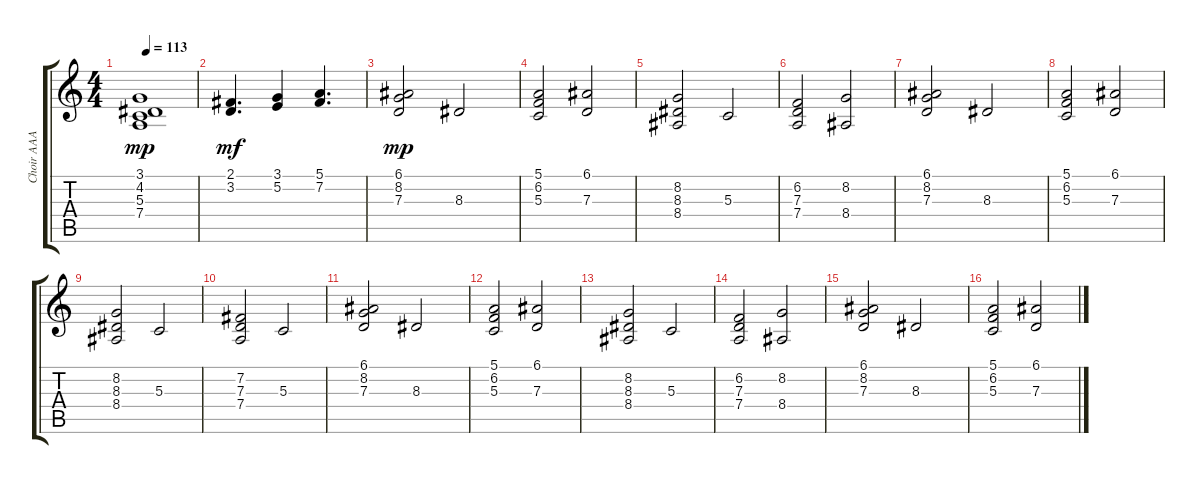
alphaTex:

\track ("Choir AAA" "Choir AAA") {instrument choiraahs}
\staff {score tabs}
\tuning (E4 B3 G3 D3 A2 E2) {hide}
\ts (4 4)
\tempo 113
\clef g2
\ks c
(3.1 4.2 5.3 7.4).1{dy mp} |
(2.1 3.2).4{d dy mf} (3.1 5.2).4 (5.1 7.2).4{d} |
(6.1 8.2 7.3).2{dy mp} 8.3.2 |
(5.1 6.2 5.3).2 (6.1 7.3).2 |
(8.2 8.3 8.4).2 5.3.2 |
(6.2 7.3 7.4).2 (8.2 8.4).2 |
(6.1 8.2 7.3).2 8.3.2 |
(5.1 6.2 5.3).2 (6.1 7.3).2 |
(8.2 8.3 8.4).2 5.3.2 |
(7.2 7.3 7.4).2 5.3.2 |
(6.1 8.2 7.3).2 8.3.2 |
(5.1 6.2 5.3).2 (6.1 7.3).2 |
(8.2 8.3 8.4).2 5.3.2 |
(6.2 7.3 7.4).2 (8.2 8.4).2 |
(6.1 8.2 7.3).2 8.3.2 |
(5.1 6.2 5.3).2 (6.1 7.3).2
